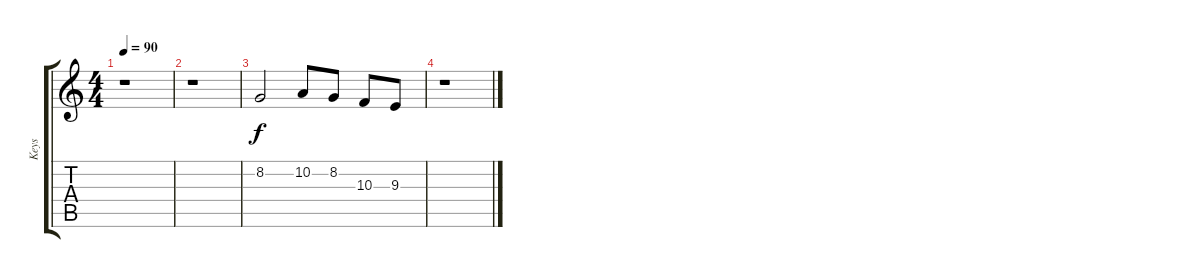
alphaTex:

\track ("Keys" "Keys") {instrument synthstrings2}
\staff {score tabs}
\tuning (E4 B3 G3 D3 A2 E2) {hide}
\ts (4 4)
\tempo 90
\clef g2
\ks c
r.1{dy f} |
r.1 |
8.2.2 10.2.8 8.2.8 10.3.8 9.3.8 |
r.1
